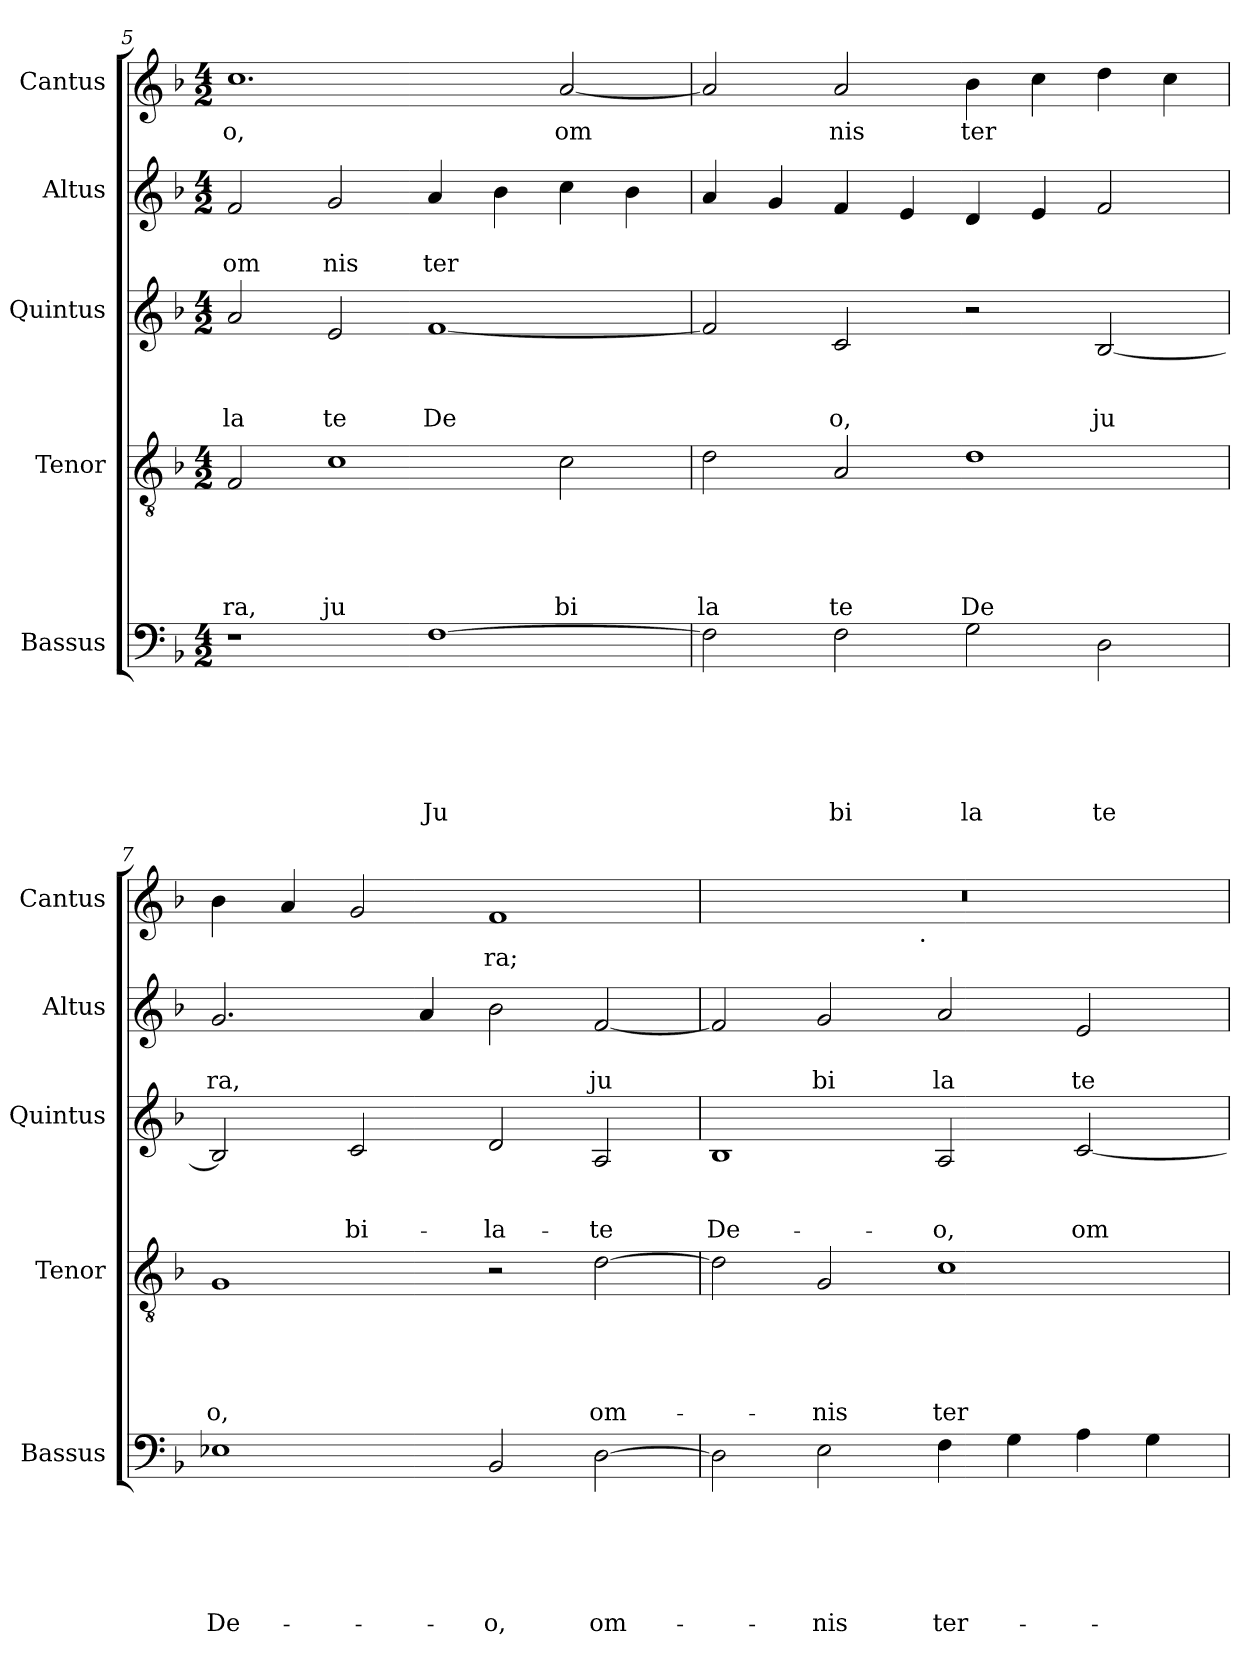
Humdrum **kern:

**kern	**text	**text	**text	**text	**text	**text	**kern	**text	**text	**text	**text	**text	**kern	**text	**text	**text	**kern	**text	**text	**kern	**text
*part5	*part5	*part5	*part5	*part5	*part5	*part5	*part4	*part4	*part4	*part4	*part4	*part4	*part3	*part3	*part3	*part3	*part2	*part2	*part2	*part1	*part1
*staff5	*staff5	*staff5	*staff5	*staff5	*staff5	*staff5	*staff4	*staff4	*staff4	*staff4	*staff4	*staff4	*staff3	*staff3	*staff3	*staff3	*staff2	*staff2	*staff2	*staff1	*staff1
*I"Bassus	*	*	*	*	*	*	*I"Tenor	*	*	*	*	*	*I"Quintus	*	*	*	*I"Altus	*	*	*I"Cantus	*
*I'Bassus	*	*	*	*	*	*	*I'Tenor	*	*	*	*	*	*I'Quintus	*	*	*	*I'Altus	*	*	*I'Cantus	*
*clefF4	*	*	*	*	*	*	*clefGv2	*	*	*	*	*	*clefG2	*	*	*	*clefG2	*	*	*clefG2	*
*k[b-]	*	*	*	*	*	*	*k[b-]	*	*	*	*	*	*k[b-]	*	*	*	*k[b-]	*	*	*k[b-]	*
*F:	*	*	*	*	*	*	*F:	*	*	*	*	*	*F:	*	*	*	*F:	*	*	*F:	*
*M4/2	*	*	*	*	*	*	*M4/2	*	*	*	*	*	*M4/2	*	*	*	*M4/2	*	*	*M4/2	*
=5	=5	=5	=5	=5	=5	=5	=5	=5	=5	=5	=5	=5	=5	=5	=5	=5	=5	=5	=5	=5	=5
!	!	!	!	!	!	!	!	!	!	!	!	!LO:LY:b	!	!	!	!LO:LY:b	!	!	!LO:LY:b	!	!LO:LY:b
1r	.	.	.	.	.	.	2F/	.	.	.	.	ra,	2a/	.	.	la	2f/	.	om	1.cc>	o,
!	!	!	!	!	!	!	!	!	!	!	!	!LO:LY:b	!	!	!	!LO:LY:b	!	!	!LO:LY:b	!	!
.	.	.	.	.	.	.	1c	.	.	.	.	ju	2e/	.	.	te	2g/	.	nis	.	.
!	!	!	!	!	!	!LO:LY:b	!	!	!	!	!	!	!	!	!	!LO:LY:b	!	!	!LO:LY:b	!	!
[>1F	.	.	.	.	.	Ju	.	.	.	.	.	.	[<1f	.	.	De	4a/	.	ter	.	.
.	.	.	.	.	.	.	.	.	.	.	.	.	.	.	.	.	4b-\	.	.	.	.
!	!	!	!	!	!	!	!	!	!	!	!	!LO:LY:b	!	!	!	!	!	!	!	!	!LO:LY:b
.	.	.	.	.	.	.	2c\	.	.	.	.	bi	.	.	.	.	4cc\	.	.	[<2a/	om
.	.	.	.	.	.	.	.	.	.	.	.	.	.	.	.	.	4b-\	.	.	.	.
=6	=6	=6	=6	=6	=6	=6	=6	=6	=6	=6	=6	=6	=6	=6	=6	=6	=6	=6	=6	=6	=6
!	!	!	!	!	!	!	!	!	!	!	!	!LO:LY:b	!	!	!	!	!	!	!	!	!
2F\]	.	.	.	.	.	.	2d\	.	.	.	.	la	2f/]	.	.	.	4a/	.	.	2a/]	.
.	.	.	.	.	.	.	.	.	.	.	.	.	.	.	.	.	4g/	.	.	.	.
!	!	!	!	!	!	!LO:LY:b	!	!	!	!	!	!LO:LY:b	!	!	!	!LO:LY:b	!	!	!	!	!LO:LY:b
2F\	.	.	.	.	.	bi	2A/	.	.	.	.	te	2c/	.	.	o,	4f/	.	.	2a/	nis
.	.	.	.	.	.	.	.	.	.	.	.	.	.	.	.	.	4e/	.	.	.	.
!	!	!	!	!	!	!LO:LY:b	!	!	!	!	!	!LO:LY:b	!	!	!	!	!	!	!	!	!LO:LY:b
2G\	.	.	.	.	.	la	1d	.	.	.	.	De	2r	.	.	.	4d/	.	.	4b-\	ter
.	.	.	.	.	.	.	.	.	.	.	.	.	.	.	.	.	4e/	.	.	4cc\	.
!	!	!	!	!	!	!LO:LY:b	!	!	!	!	!	!	!	!	!	!LO:LY:b	!	!	!	!	!
2D\	.	.	.	.	.	te	.	.	.	.	.	.	[<2B-/	.	.	ju	2f/	.	.	4dd\	.
.	.	.	.	.	.	.	.	.	.	.	.	.	.	.	.	.	.	.	.	4cc\	.
!!LO:LB:g=z
=7	=7	=7	=7	=7	=7	=7	=7	=7	=7	=7	=7	=7	=7	=7	=7	=7	=7	=7	=7	=7	=7
!	!	!	!	!	!	!LO:LY:b	!	!	!	!	!	!LO:LY:b	!	!	!	!	!	!	!LO:LY:b	!	!
1E-X	.	.	.	.	.	De-	1G	.	.	.	.	o,	2B-/]	.	.	.	2.g/	.	ra,	4b-\	.
.	.	.	.	.	.	.	.	.	.	.	.	.	.	.	.	.	.	.	.	4a/	.
!	!	!	!	!	!	!	!	!	!	!	!	!	!	!	!	!LO:LY:b	!	!	!	!	!
.	.	.	.	.	.	.	.	.	.	.	.	.	2c/	.	.	bi-	.	.	.	2g/	.
.	.	.	.	.	.	.	.	.	.	.	.	.	.	.	.	.	4a/	.	.	.	.
!	!	!	!	!	!	!LO:LY:b	!	!	!	!	!	!	!	!	!	!LO:LY:b	!	!	!	!	!LO:LY:b
2BB-/	.	.	.	.	.	-o,	2r	.	.	.	.	.	2d/	.	.	-la-	2b-\	.	.	1f	ra;
!	!	!	!	!	!	!LO:LY:b	!	!	!	!	!	!LO:LY:b	!	!	!	!LO:LY:b	!	!	!LO:LY:b	!	!
[>2D\	.	.	.	.	.	om-	[>2d\	.	.	.	.	om-	2A/	.	.	-te	[<2f/	.	ju	.	.
=8	=8	=8	=8	=8	=8	=8	=8	=8	=8	=8	=8	=8	=8	=8	=8	=8	=8	=8	=8	=8	=8
!	!	!	!	!	!	!	!	!	!	!	!	!	!	!	!	!LO:LY:b	!	!	!	!	!
*	*	*	*	*	*	*	*	*	*	*	*	*	*	*	*	*	*	*	*	*^	*
2D\]	.	.	.	.	.	.	2d\]	.	.	.	.	.	1B-	.	.	De-	2f/]	.	.	0r	2ryy	.
!	!	!	!	!	!	!LO:LY:b	!	!	!	!	!	!LO:LY:b	!	!	!	!	!	!	!LO:LY:b	!	!	!
2E\	.	.	.	.	.	-nis	2G/	.	.	.	.	-nis	.	.	.	.	2g/	.	bi	.	4...ryy	.
!	!	!	!	!	!	!	!	!	!	!	!	!	!	!	!	!	!	!	!	!	!LO:TX:b:t=.	!
.	.	.	.	.	.	.	.	.	.	.	.	.	.	.	.	.	.	.	.	.	1ryy	.
!	!	!	!	!	!	!LO:LY:b	!	!	!	!	!	!LO:LY:b	!	!	!	!LO:LY:b	!	!	!LO:LY:b	!	!	!
4F\	.	.	.	.	.	ter-	1c	.	.	.	.	ter-	2A/	.	.	-o,	2a/	.	la	.	.	.
4G\	.	.	.	.	.	.	.	.	.	.	.	.	.	.	.	.	.	.	.	.	.	.
!	!	!	!	!	!	!	!	!	!	!	!	!	!	!	!	!LO:LY:b	!	!	!LO:LY:b	!	!	!
4A\	.	.	.	.	.	.	.	.	.	.	.	.	[<2c/	.	.	om-	2e/	.	te	.	.	.
4G\	.	.	.	.	.	.	.	.	.	.	.	.	.	.	.	.	.	.	.	.	.	.
.	.	.	.	.	.	.	.	.	.	.	.	.	.	.	.	.	.	.	.	.	32ryy	.
*	*	*	*	*	*	*	*	*	*	*	*	*	*	*	*	*	*	*	*	*v	*v	*
=	=	=	=	=	=	=	=	=	=	=	=	=	=	=	=	=	=	=	=	=	=
*-	*-	*-	*-	*-	*-	*-	*-	*-	*-	*-	*-	*-	*-	*-	*-	*-	*-	*-	*-	*-	*-
